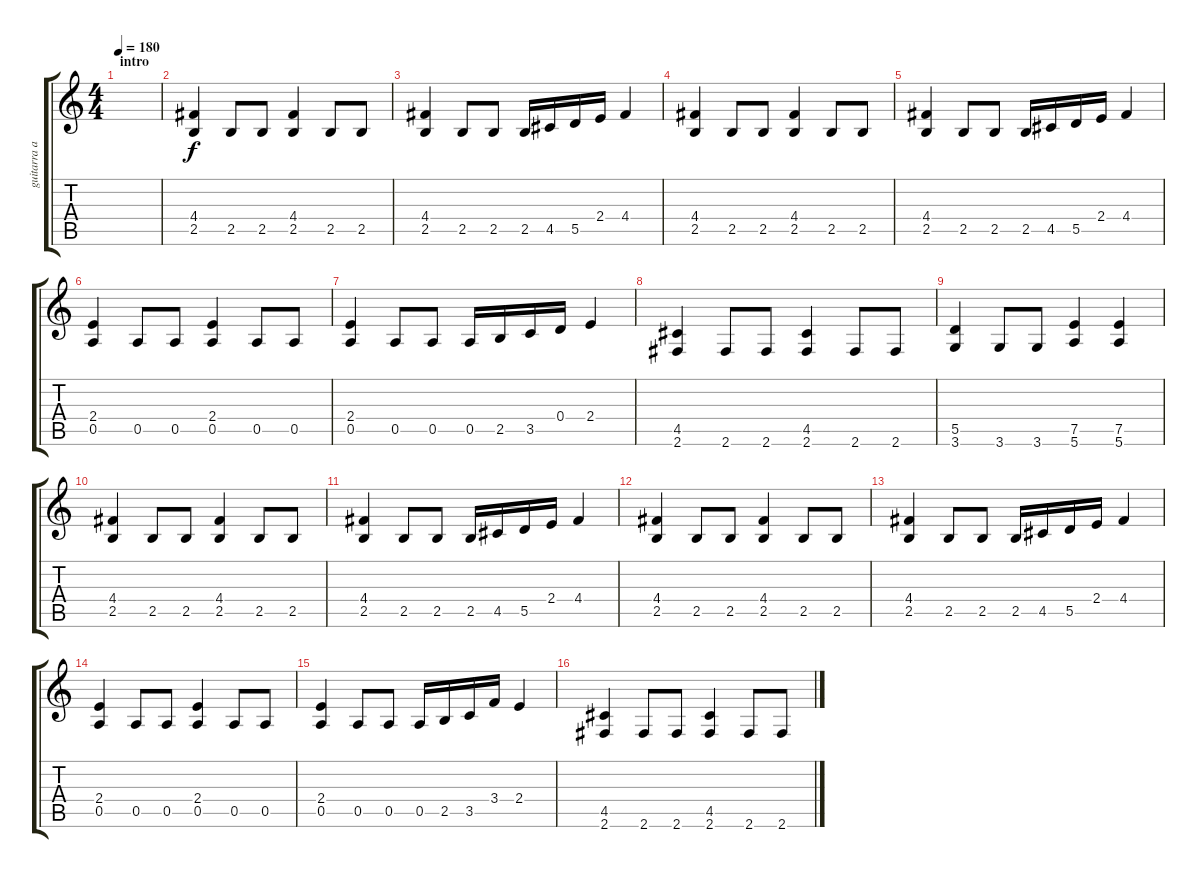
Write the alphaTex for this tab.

\track ("guitarra acompañamientos" "guitarra a") {instrument distortionguitar}
\staff {score tabs}
\tuning (E4 B3 G3 D3 A2 E2) {hide}
\ts (4 4)
\section ("" "intro")
\tempo 180
\clef g2
\ks c
|
(4.4 2.5).4 2.5.8 2.5.8 (4.4 2.5).4 2.5.8 2.5.8 |
(4.4 2.5).4 2.5.8 2.5.8 2.5.16 4.5.16 5.5.16 2.4.16 4.4.4 |
(4.4 2.5).4 2.5.8 2.5.8 (4.4 2.5).4 2.5.8 2.5.8 |
(4.4 2.5).4 2.5.8 2.5.8 2.5.16 4.5.16 5.5.16 2.4.16 4.4.4 |
(2.4 0.5).4 0.5.8 0.5.8 (2.4 0.5).4 0.5.8 0.5.8 |
(2.4 0.5).4 0.5.8 0.5.8 0.5.16 2.5.16 3.5.16 0.4.16 2.4.4 |
(4.5 2.6).4 2.6.8 2.6.8 (4.5 2.6).4 2.6.8 2.6.8 |
(5.5 3.6).4 3.6.8 3.6.8 (7.5 5.6).4 (7.5 5.6).4 |
(4.4 2.5).4 2.5.8 2.5.8 (4.4 2.5).4 2.5.8 2.5.8 |
(4.4 2.5).4 2.5.8 2.5.8 2.5.16 4.5.16 5.5.16 2.4.16 4.4.4 |
(4.4 2.5).4 2.5.8 2.5.8 (4.4 2.5).4 2.5.8 2.5.8 |
(4.4 2.5).4 2.5.8 2.5.8 2.5.16 4.5.16 5.5.16 2.4.16 4.4.4 |
(2.4 0.5).4 0.5.8 0.5.8 (2.4 0.5).4 0.5.8 0.5.8 |
(2.4 0.5).4 0.5.8 0.5.8 0.5.16 2.5.16 3.5.16 3.4.16 2.4.4 |
(4.5 2.6).4 2.6.8 2.6.8 (4.5 2.6).4 2.6.8 2.6.8
